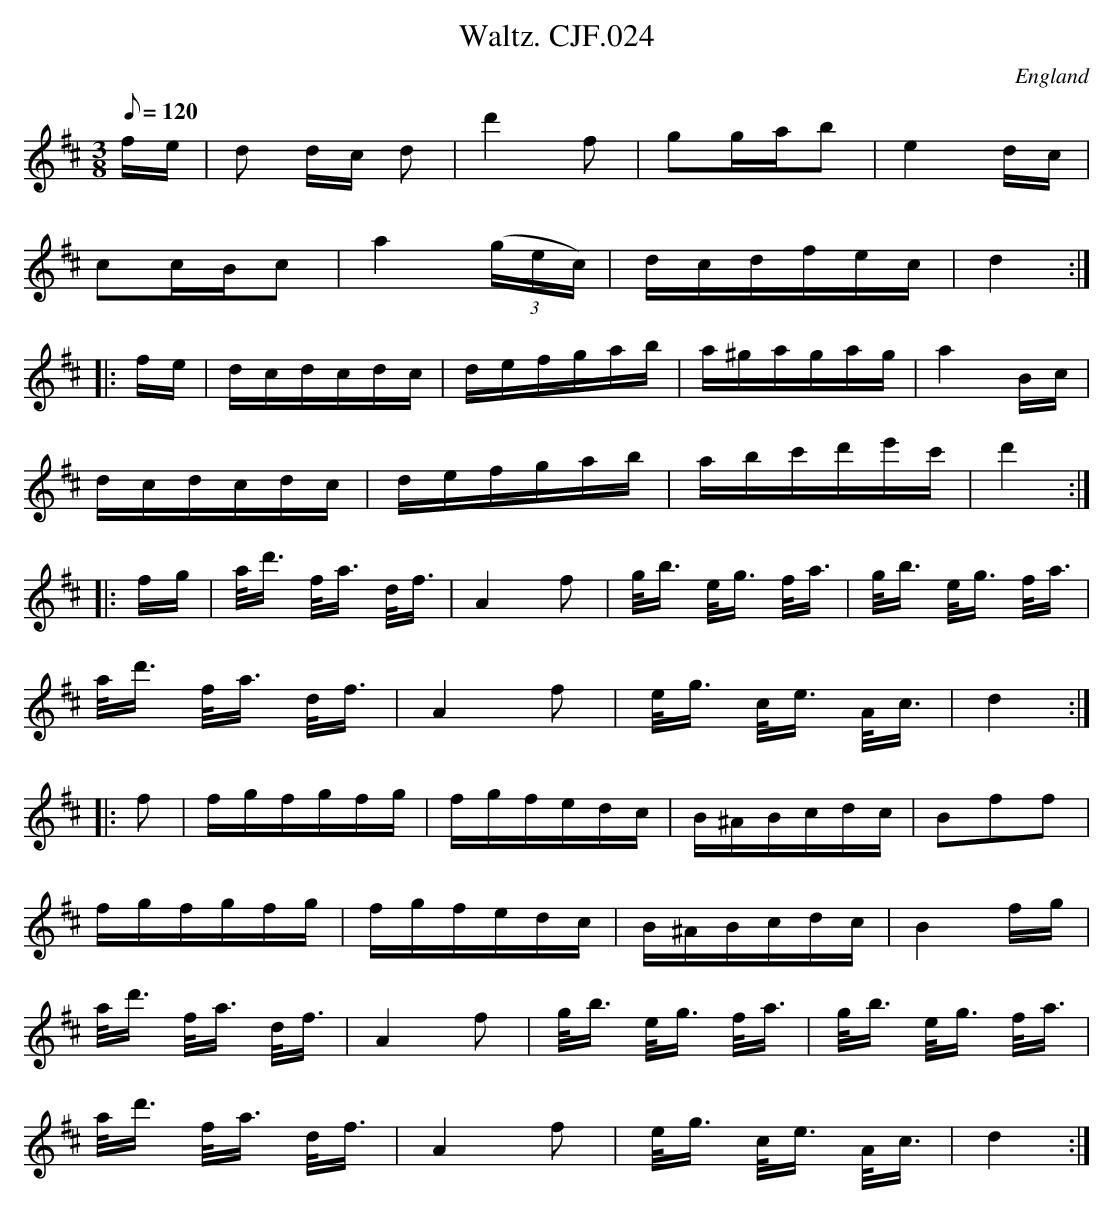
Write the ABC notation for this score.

X:1
T:Waltz. CJF.024
L:1/16
M:3/8
O:England
Q:1/8=120
K:D
fe|\
d2 dc d2|d'4f2|g2gab2|e4dc|!
c2cBc2|a4((3gec)|dcdfec|d4:|!
|:fe|dcdcdc|defgab|a^gagag|a4Bc|!
dcdcdc|defgab|abc'd'e'c'|d'4:|!
|:fg|a<d' f<a d<f|A4f2|g<b e<g f<a|g<b e<g f<a|!
a<d' f<a d<f|A4f2|e<g c<e A<c|d4:|!
|:f2|fgfgfg|fgfedc|B^ABcdc|B2f2f2|!
fgfgfg|fgfedc|B^ABcdc|B4fg|!
a<d' f<a d<f|A4f2|g<b e<g f<a|g<b e<g f<a|!
a<d' f<a d<f|A4f2|e<g c<e A<c|d4:|
